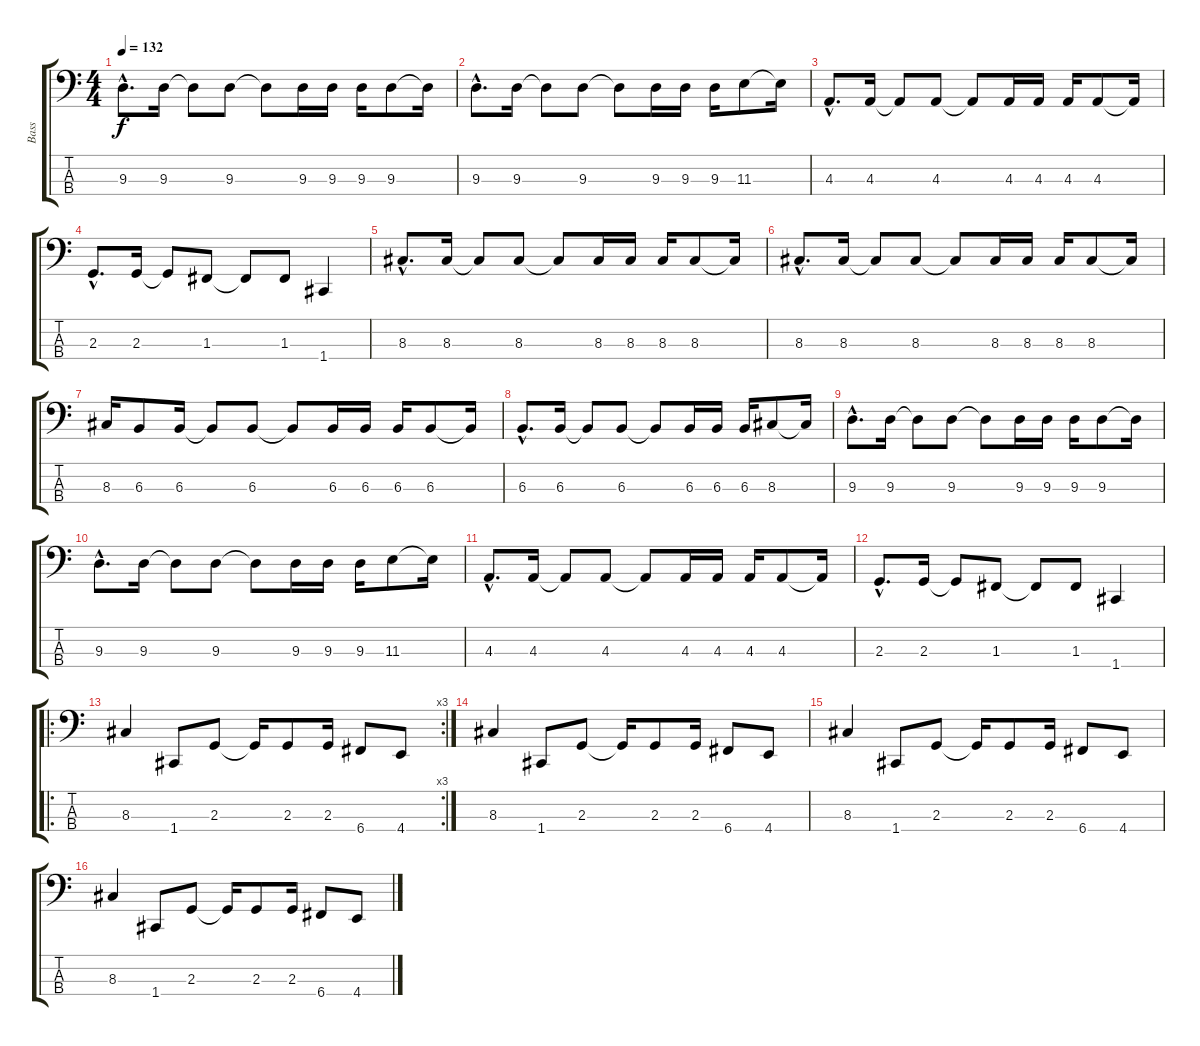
\track ("Bass" "Bass") {instrument electricbassfinger}
\staff {score tabs}
\tuning (Eb2 Bb1 F1 C1) {hide}
\ts (4 4)
\tempo 132
\clef f4
\ks c
9.3{hac}.8{d dy f} 9.3.16 9.3{t}.8 9.3.8 9.3{t}.8 9.3.16 9.3.16 9.3.16 9.3.8 9.3{t}.16 |
9.3{hac}.8{d} 9.3.16 9.3{t}.8 9.3.8 9.3{t}.8 9.3.16 9.3.16 9.3.16 11.3.8 11.3{t}.16 |
4.3{hac}.8{d} 4.3.16 4.3{t}.8 4.3.8 4.3{t}.8 4.3.16 4.3.16 4.3.16 4.3.8 4.3{t}.16 |
2.3{hac}.8{d} 2.3.16 2.3{t}.8 1.3.8 1.3{t}.8 1.3.8 1.4.4 |
8.3{hac}.8{d} 8.3.16 8.3{t}.8 8.3.8 8.3{t}.8 8.3.16 8.3.16 8.3.16 8.3.8 8.3{t}.16 |
8.3{hac}.8{d} 8.3.16 8.3{t}.8 8.3.8 8.3{t}.8 8.3.16 8.3.16 8.3.16 8.3.8 8.3{t}.16 |
8.3.16 6.3.8 6.3.16 6.3{t}.8 6.3.8 6.3{t}.8 6.3.16 6.3.16 6.3.16 6.3.8 6.3{t}.16 |
6.3{hac}.8{d} 6.3.16 6.3{t}.8 6.3.8 6.3{t}.8 6.3.16 6.3.16 6.3.16 8.3.8 8.3{t}.16 |
9.3{hac}.8{d} 9.3.16 9.3{t}.8 9.3.8 9.3{t}.8 9.3.16 9.3.16 9.3.16 9.3.8 9.3{t}.16 |
9.3{hac}.8{d} 9.3.16 9.3{t}.8 9.3.8 9.3{t}.8 9.3.16 9.3.16 9.3.16 11.3.8 11.3{t}.16 |
4.3{hac}.8{d} 4.3.16 4.3{t}.8 4.3.8 4.3{t}.8 4.3.16 4.3.16 4.3.16 4.3.8 4.3{t}.16 |
2.3{hac}.8{d} 2.3.16 2.3{t}.8 1.3.8 1.3{t}.8 1.3.8 1.4.4 |
\ro
\rc 3
8.3.4{instrument electricbassfinger} 1.4.8 2.3.8 2.3{t}.16 2.3.8 2.3.16 6.4.8 4.4.8 |
8.3.4{instrument electricbassfinger} 1.4.8 2.3.8 2.3{t}.16 2.3.8 2.3.16 6.4.8 4.4.8 |
8.3.4{instrument electricbassfinger} 1.4.8 2.3.8 2.3{t}.16 2.3.8 2.3.16 6.4.8 4.4.8 |
8.3.4{instrument electricbassfinger} 1.4.8 2.3.8 2.3{t}.16 2.3.8 2.3.16 6.4.8 4.4.8
